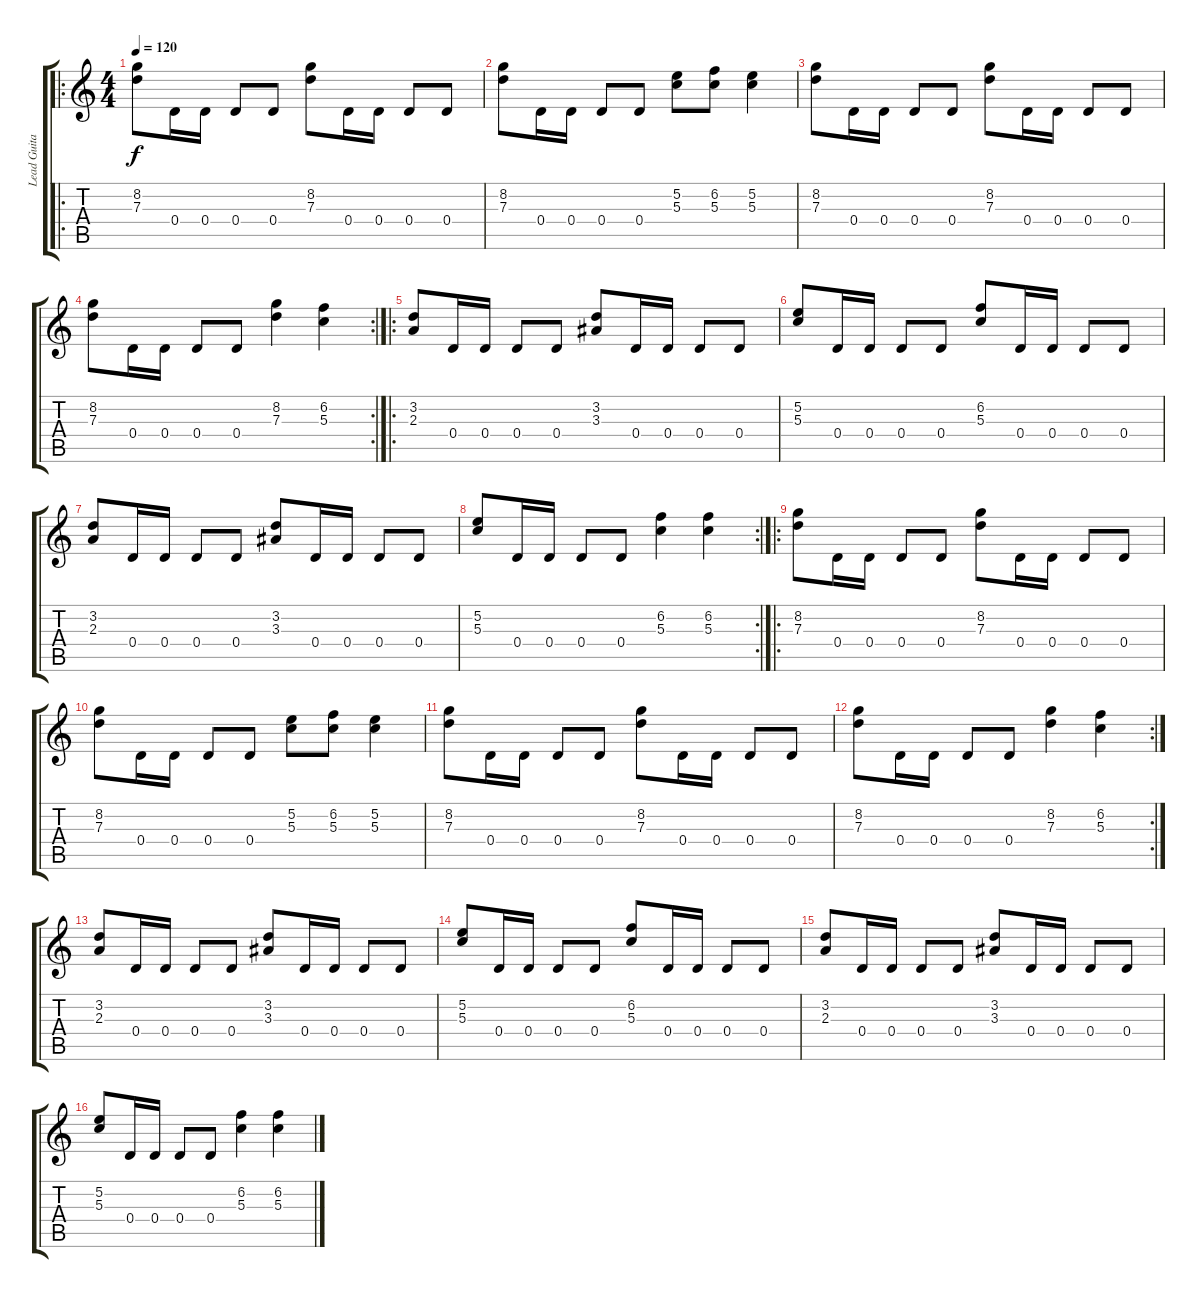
\track ("Lead Guitar Sergey" "Lead Guita") {instrument distortionguitar}
\staff {score tabs}
\tuning (E4 B3 G3 D3 A2 E2) {hide}
\ro
\ts (4 4)
\tempo 120
\clef g2
\ks c
(8.2 7.3).8{dy f instrument distortionguitar} 0.4.16 0.4.16 0.4.8 0.4.8 (8.2 7.3).8 0.4.16 0.4.16 0.4.8 0.4.8 |
(8.2 7.3).8 0.4.16 0.4.16 0.4.8 0.4.8 (5.2 5.3).8 (6.2 5.3).8 (5.2 5.3).4 |
(8.2 7.3).8 0.4.16 0.4.16 0.4.8 0.4.8 (8.2 7.3).8 0.4.16 0.4.16 0.4.8 0.4.8 |
\rc 2
(8.2 7.3).8 0.4.16 0.4.16 0.4.8 0.4.8 (8.2 7.3).4 (6.2 5.3).4 |
\ro
(3.2 2.3).8 0.4.16 0.4.16 0.4.8 0.4.8 (3.2 3.3).8 0.4.16 0.4.16 0.4.8 0.4.8 |
(5.2 5.3).8 0.4.16 0.4.16 0.4.8 0.4.8 (6.2 5.3).8 0.4.16 0.4.16 0.4.8 0.4.8 |
(3.2 2.3).8 0.4.16 0.4.16 0.4.8 0.4.8 (3.2 3.3).8 0.4.16 0.4.16 0.4.8 0.4.8 |
\rc 2
(5.2 5.3).8 0.4.16 0.4.16 0.4.8 0.4.8 (6.2 5.3).4 (6.2 5.3).4 |
\ro
(8.2 7.3).8 0.4.16 0.4.16 0.4.8 0.4.8 (8.2 7.3).8 0.4.16 0.4.16 0.4.8 0.4.8 |
(8.2 7.3).8 0.4.16 0.4.16 0.4.8 0.4.8 (5.2 5.3).8 (6.2 5.3).8 (5.2 5.3).4 |
(8.2 7.3).8 0.4.16 0.4.16 0.4.8 0.4.8 (8.2 7.3).8 0.4.16 0.4.16 0.4.8 0.4.8 |
\rc 2
(8.2 7.3).8 0.4.16 0.4.16 0.4.8 0.4.8 (8.2 7.3).4 (6.2 5.3).4 |
(3.2 2.3).8 0.4.16 0.4.16 0.4.8 0.4.8 (3.2 3.3).8 0.4.16 0.4.16 0.4.8 0.4.8 |
(5.2 5.3).8 0.4.16 0.4.16 0.4.8 0.4.8 (6.2 5.3).8 0.4.16 0.4.16 0.4.8 0.4.8 |
(3.2 2.3).8 0.4.16 0.4.16 0.4.8 0.4.8 (3.2 3.3).8 0.4.16 0.4.16 0.4.8 0.4.8 |
(5.2 5.3).8 0.4.16 0.4.16 0.4.8 0.4.8 (6.2 5.3).4 (6.2 5.3).4
